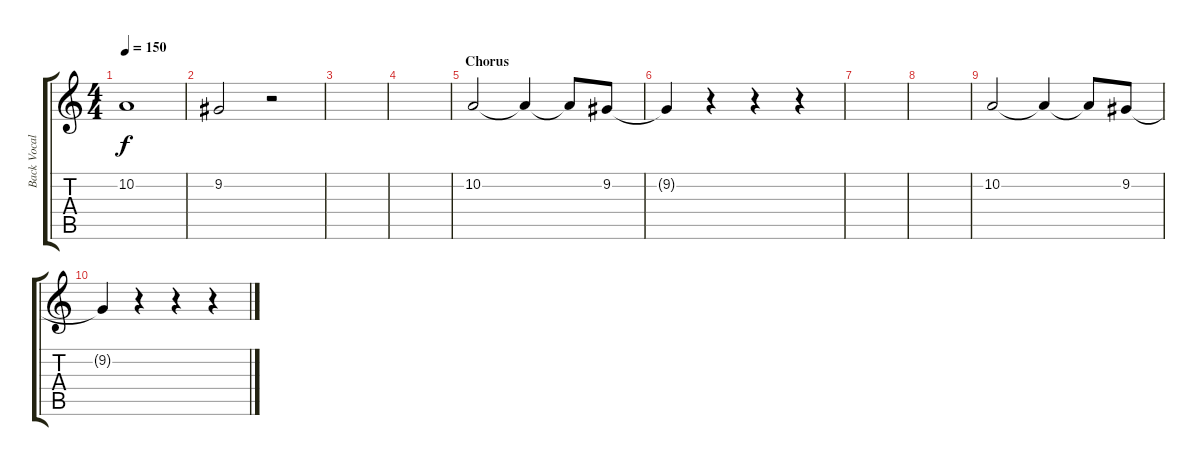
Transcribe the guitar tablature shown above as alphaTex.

\track ("Back Vocal(Greg,Noodles)" "Back Vocal") {instrument lead1square}
\staff {score tabs}
\tuning (E4 B3 G3 D3 A2 E2) {hide}
\ts (4 4)
\tempo 150
\clef g2
\ks c
10.2.1{dy f} |
9.2.2 r.2 |
|
|
\section ("" "Chorus")
10.2.2 10.2{t}.4 10.2{t}.8 9.2.8 |
9.2{t}.4 r.4 r.4 r.4 |
|
|
10.2.2 10.2{t}.4 10.2{t}.8 9.2.8 |
9.2{t}.4 r.4 r.4 r.4
